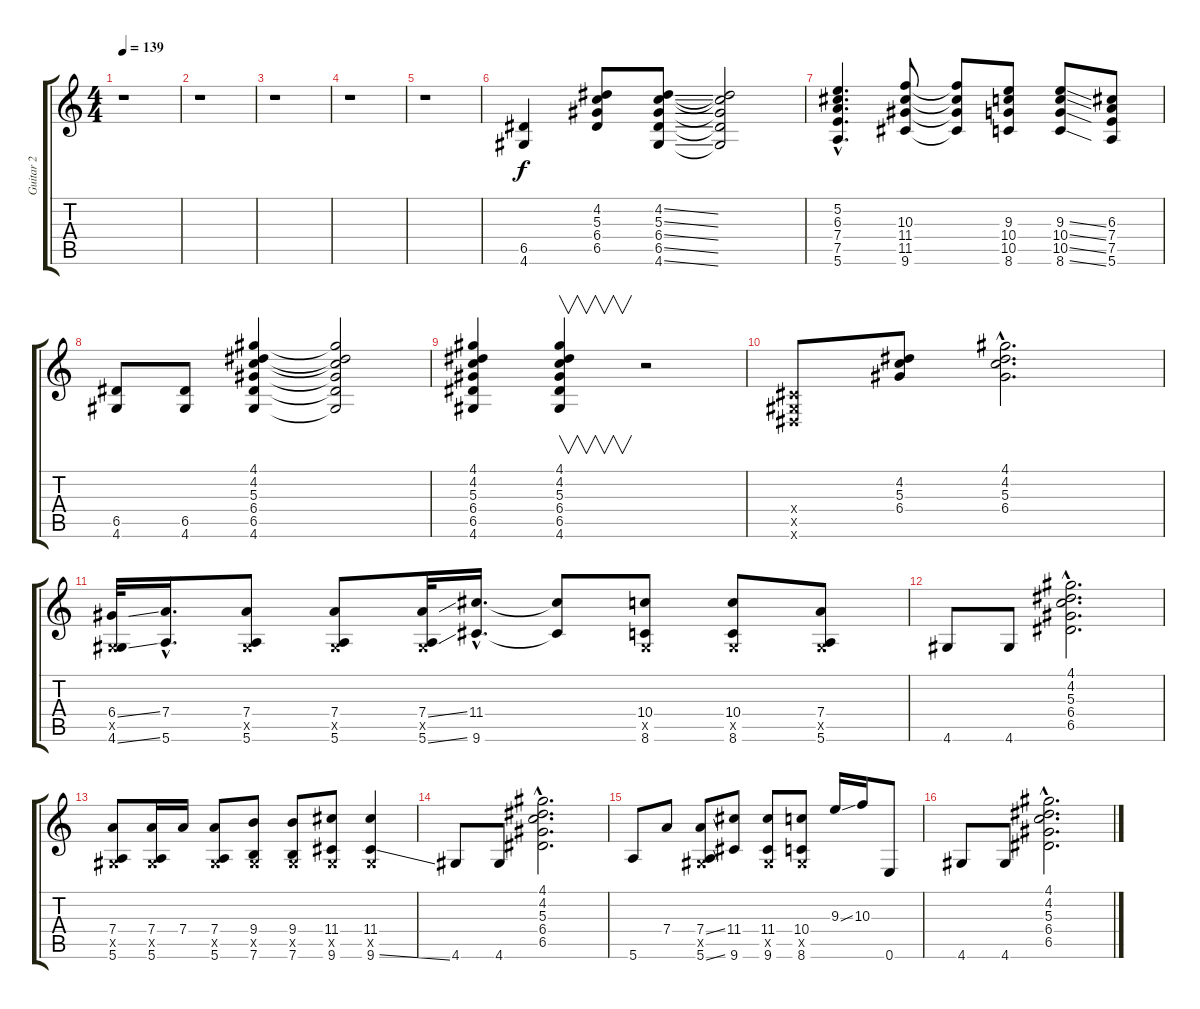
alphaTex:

\track ("Guitar 2" "Guitar 2") {instrument electricguitarclean}
\staff {score tabs}
\tuning (E4 B3 G3 D3 A2 E2) {hide}
\ts (4 4)
\tempo 139
\clef g2
\ks c
r.1{dy f instrument electricguitarclean} |
r.1 |
r.1 |
r.1 |
r.1 |
(6.5 4.6).4 (4.2 5.3 6.4 6.5).8 (4.2{ss} 5.3{ss} 6.4{ss} 6.5{ss} 4.6{ss}).8 (4.2{t} 5.3{t} 6.4{t} 6.5{t} 4.6{t}).2 |
(5.2{hac} 6.3{hac} 7.4{hac} 7.5{hac} 5.6{hac}).4{d} (10.3 11.4 11.5 9.6).8 (10.3{t} 11.4{t} 11.5{t} 9.6{t}).8 (9.3 10.4 10.5 8.6).8 (9.3{ss} 10.4{ss} 10.5{ss} 8.6{ss}).8 (6.3 7.4 7.5 5.6).8 |
(6.5 4.6).8 (6.5 4.6).8 (4.1 4.2 5.3 6.4 6.5 4.6).4 (4.1{t} 4.2{t} 5.3{t} 6.4{t} 6.5{t} 4.6{t}).2 |
(4.1 4.2 5.3 6.4 6.5 4.6).4 (4.1 4.2 5.3 6.4 6.5 4.6).4{v} r.2 |
(-1.4{x} -1.5{x} -1.6{x}).8 (4.2 5.3 6.4).8 (4.1{hac} 4.2{hac} 5.3{hac} 6.4{hac}).2{d} |
(6.4{ss} -1.5{x} 4.6{ss}).32 (7.4{hac} 5.6{hac}).16{d} (7.4 -1.5{x} 5.6).8 (7.4 -1.5{x} 5.6).8 (7.4{ss} -1.5{x} 5.6{ss}).32 (11.4{hac} 9.6{hac}).16{d} (11.4{t} 9.6{t}).8 (10.4 -1.5{x} 8.6).8 (10.4 -1.5{x} 8.6).8 (7.4 -1.5{x} 5.6).8 |
4.6.8 4.6.8 (4.1{hac} 4.2{hac} 5.3{hac} 6.4{hac} 6.5{hac}).2{d} |
(7.4 -1.5{x} 5.6).8 (7.4 -1.5{x} 5.6).16 7.4.16 (7.4 -1.5{x} 5.6).8 (9.4 -1.5{x} 7.6).8 (9.4 -1.5{x} 7.6).8 (11.4 -1.5{x} 9.6).8 (11.4 -1.5{x} 9.6{ss}).4 |
4.6.8 4.6.8 (4.1{hac} 4.2{hac} 5.3{hac} 6.4{hac} 6.5{hac}).2{d} |
5.6.8 7.4.8 (7.4{ss} -1.5{x} 5.6{ss}).8 (11.4 9.6).8 (11.4 -1.5{x} 9.6).8 (10.4 -1.5{x} 8.6).8 9.3{ss}.16 10.3.16 0.6.8 |
4.6.8 4.6.8 (4.1{hac} 4.2{hac} 5.3{hac} 6.4{hac} 6.5{hac}).2{d}
